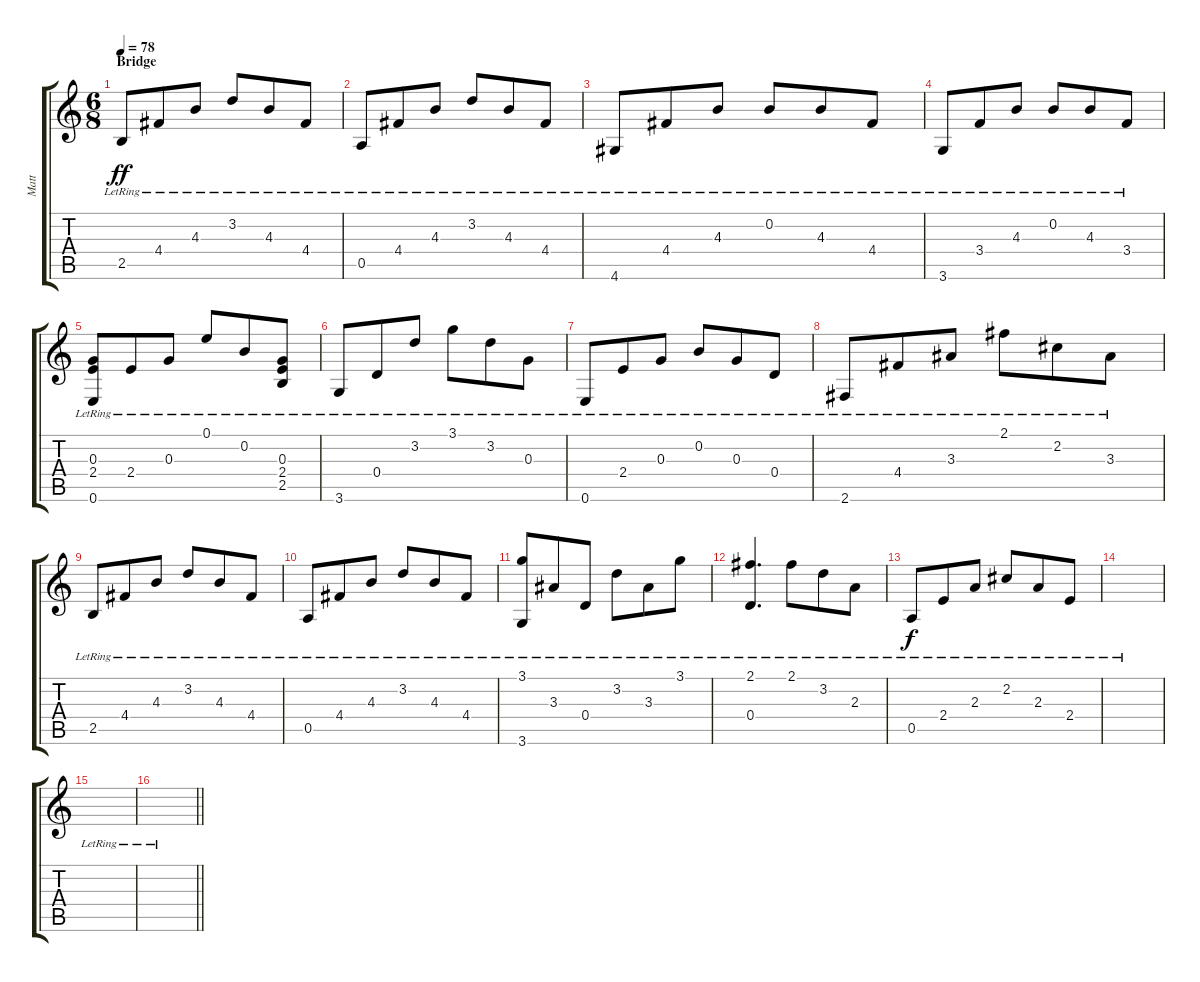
\track ("Matt" "Matt") {instrument electricguitarclean}
\staff {score tabs}
\tuning (E4 B3 G3 D3 A2 E2) {hide}
\ts (6 8)
\section ("" "Bridge")
\tempo 78
\clef g2
\ks c
2.5{lr}.8{dy ff instrument electricguitarclean} 4.4{lr}.8 4.3{lr}.8 3.2{lr}.8 4.3{lr}.8 4.4{lr}.8 |
0.5{lr}.8 4.4{lr}.8 4.3{lr}.8 3.2{lr}.8 4.3{lr}.8 4.4{lr}.8 |
4.6{lr}.8 4.4{lr}.8 4.3{lr}.8 0.2{lr}.8 4.3{lr}.8 4.4{lr}.8 |
3.6{lr}.8 3.4{lr}.8 4.3{lr}.8 0.2{lr}.8 4.3{lr}.8 3.4{lr}.8 |
(0.3{lr} 2.4{lr} 0.6{lr}).8 2.4{lr}.8 0.3{lr}.8 0.1{lr}.8 0.2{lr}.8 (0.3{lr} 2.4{lr} 2.5{lr}).8 |
3.6{lr}.8 0.4{lr}.8 3.2{lr}.8 3.1{lr}.8 3.2{lr}.8 0.3{lr}.8 |
0.6{lr}.8 2.4{lr}.8 0.3{lr}.8 0.2{lr}.8 0.3{lr}.8 0.4{lr}.8 |
2.6{lr}.8 4.4{lr}.8 3.3{lr}.8 2.1{lr}.8 2.2{lr}.8 3.3{lr}.8 |
2.5{lr}.8 4.4{lr}.8 4.3{lr}.8 3.2{lr}.8 4.3{lr}.8 4.4{lr}.8 |
0.5{lr}.8 4.4{lr}.8 4.3{lr}.8 3.2{lr}.8 4.3{lr}.8 4.4{lr}.8 |
(3.1{lr} 3.6{lr}).8 3.3{lr}.8 0.4{lr}.8 3.2{lr}.8 3.3{lr}.8 3.1{lr}.8 |
(2.1{lr} 0.4{lr}).4{d} 2.1{lr}.8 3.2{lr}.8 2.3{lr}.8 |
0.5{lr}.8{dy f} 2.4{lr}.8 2.3{lr}.8 2.2{lr}.8 2.3{lr}.8 2.4{lr}.8 |
|
|
\barLineRight lightlight
